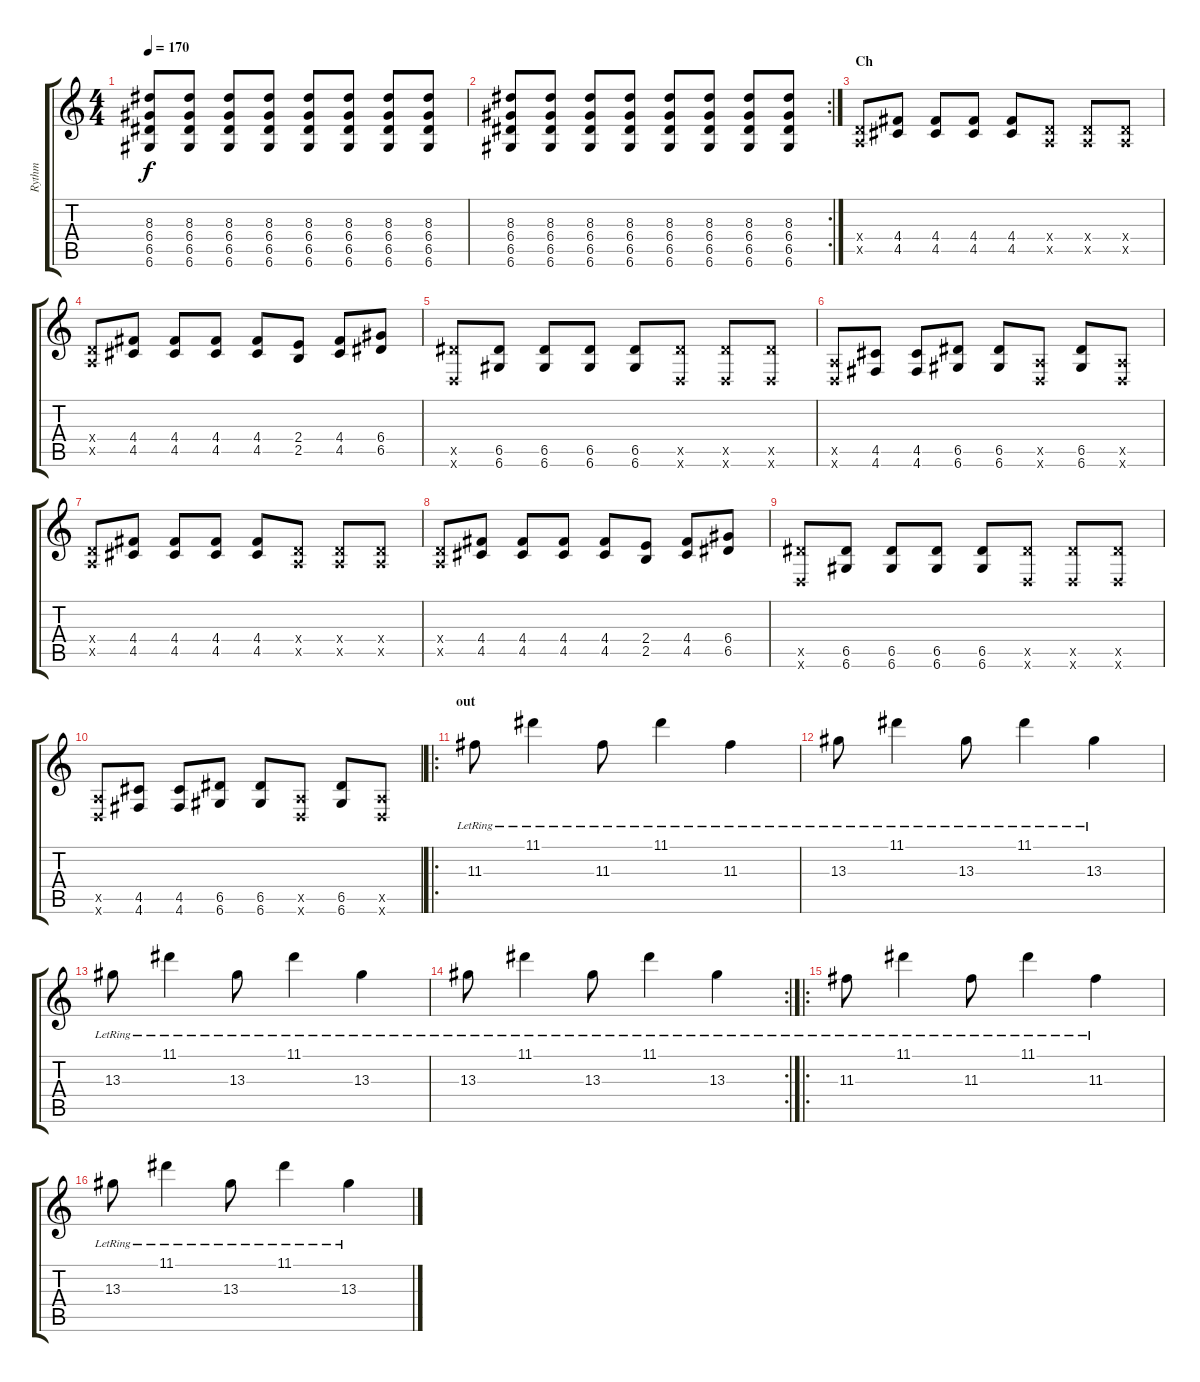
\track ("Rythm" "Rythm") {instrument distortionguitar}
\staff {score tabs}
\tuning (E4 B3 G3 D3 A2 D2) {hide}
\ts (4 4)
\tempo 170
\clef g2
\ks c
(8.3 6.4 6.5 6.6).8{dy f} (8.3 6.4 6.5 6.6).8 (8.3 6.4 6.5 6.6).8 (8.3 6.4 6.5 6.6).8 (8.3 6.4 6.5 6.6).8 (8.3 6.4 6.5 6.6).8 (8.3 6.4 6.5 6.6).8 (8.3 6.4 6.5 6.6).8 |
\rc 2
(8.3 6.4 6.5 6.6).8 (8.3 6.4 6.5 6.6).8 (8.3 6.4 6.5 6.6).8 (8.3 6.4 6.5 6.6).8 (8.3 6.4 6.5 6.6).8 (8.3 6.4 6.5 6.6).8 (8.3 6.4 6.5 6.6).8 (8.3 6.4 6.5 6.6).8 |
\section ("" "Ch")
(0.4{x} 0.5{x}).8 (4.4 4.5).8 (4.4 4.5).8 (4.4 4.5).8 (4.4 4.5).8 (0.4{x} 0.5{x}).8 (0.4{x} 0.5{x}).8 (0.4{x} 0.5{x}).8 |
(0.4{x} 0.5{x}).8 (4.4 4.5).8 (4.4 4.5).8 (4.4 4.5).8 (4.4 4.5).8 (2.4 2.5).8 (4.4 4.5).8 (6.4 6.5).8 |
(6.5{x} 0.6{x}).8 (6.5 6.6).8 (6.5 6.6).8 (6.5 6.6).8 (6.5 6.6).8 (6.5{x} 0.6{x}).8 (6.5{x} 0.6{x}).8 (6.5{x} 0.6{x}).8 |
(0.5{x} 0.6{x}).8 (4.5 4.6).8 (4.5 4.6).8 (6.5 6.6).8 (6.5 6.6).8 (0.5{x} 0.6{x}).8 (6.5 6.6).8 (0.5{x} 0.6{x}).8 |
(0.4{x} 0.5{x}).8 (4.4 4.5).8 (4.4 4.5).8 (4.4 4.5).8 (4.4 4.5).8 (0.4{x} 0.5{x}).8 (0.4{x} 0.5{x}).8 (0.4{x} 0.5{x}).8 |
(0.4{x} 0.5{x}).8 (4.4 4.5).8 (4.4 4.5).8 (4.4 4.5).8 (4.4 4.5).8 (2.4 2.5).8 (4.4 4.5).8 (6.4 6.5).8 |
(6.5{x} 0.6{x}).8 (6.5 6.6).8 (6.5 6.6).8 (6.5 6.6).8 (6.5 6.6).8 (6.5{x} 0.6{x}).8 (6.5{x} 0.6{x}).8 (6.5{x} 0.6{x}).8 |
(0.5{x} 0.6{x}).8 (4.5 4.6).8 (4.5 4.6).8 (6.5 6.6).8 (6.5 6.6).8 (0.5{x} 0.6{x}).8 (6.5 6.6).8 (0.5{x} 0.6{x}).8 |
\ro
\section ("" "out")
11.3{lr}.8{instrument electricguitarjazz} 11.1{lr}.4 11.3{lr}.8 11.1{lr}.4 11.3{lr}.4 |
13.3{lr}.8 11.1{lr}.4 13.3{lr}.8 11.1{lr}.4 13.3{lr}.4 |
13.3{lr}.8 11.1{lr}.4 13.3{lr}.8 11.1{lr}.4 13.3{lr}.4 |
\rc 2
13.3{lr}.8 11.1{lr}.4 13.3{lr}.8 11.1{lr}.4 13.3{lr}.4 |
\ro
11.3{lr}.8{instrument electricguitarjazz} 11.1{lr}.4 11.3{lr}.8 11.1{lr}.4 11.3{lr}.4 |
13.3{lr}.8 11.1{lr}.4 13.3{lr}.8 11.1{lr}.4 13.3{lr}.4
